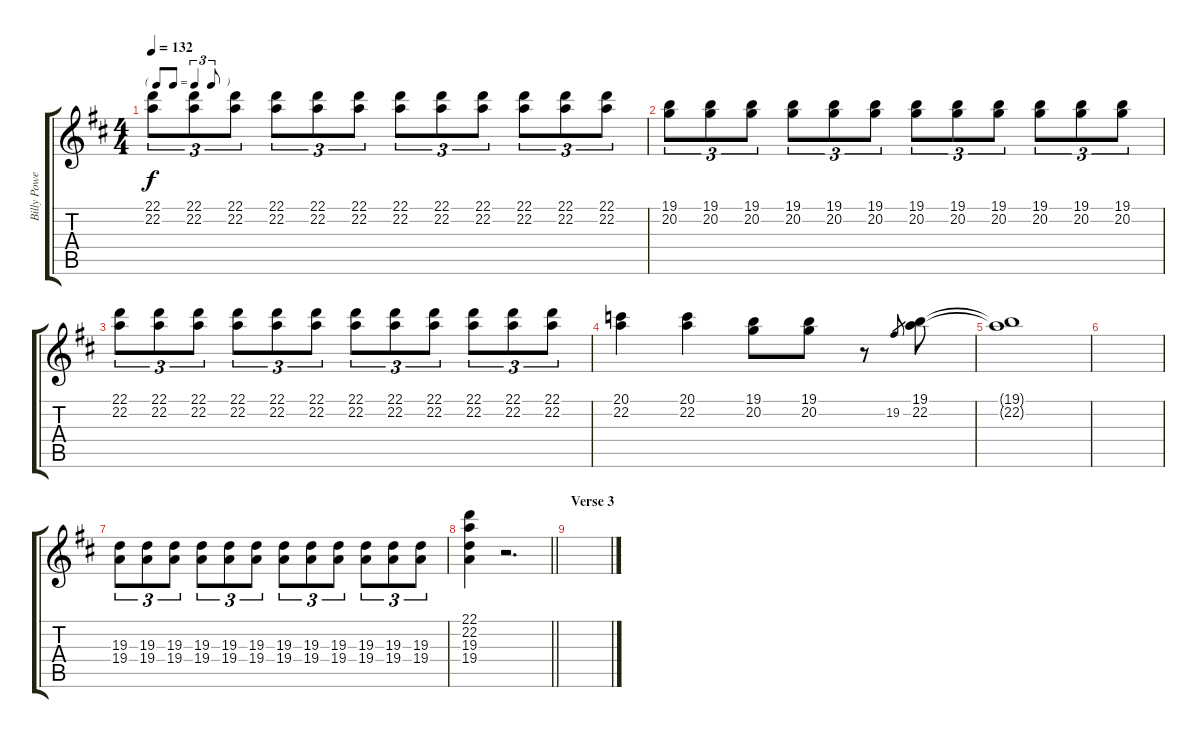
\track ("Billy Powell - Piano (RH)" "Billy Powe") {instrument acousticgrandpiano}
\staff {score tabs}
\tuning (E4 B3 G3 D3 A2 E2) {hide}
\ts (4 4)
\tf triplet8th
\tempo 132
\clef g2
\ks d
(22.1 22.2).8{tu (3 2) dy f} (22.1 22.2).8{tu (3 2)} (22.1 22.2).8{tu (3 2)} (22.1 22.2).8{tu (3 2)} (22.1 22.2).8{tu (3 2)} (22.1 22.2).8{tu (3 2)} (22.1 22.2).8{tu (3 2)} (22.1 22.2).8{tu (3 2)} (22.1 22.2).8{tu (3 2)} (22.1 22.2).8{tu (3 2)} (22.1 22.2).8{tu (3 2)} (22.1 22.2).8{tu (3 2)} |
(19.1 20.2).8{tu (3 2)} (19.1 20.2).8{tu (3 2)} (19.1 20.2).8{tu (3 2)} (19.1 20.2).8{tu (3 2)} (19.1 20.2).8{tu (3 2)} (19.1 20.2).8{tu (3 2)} (19.1 20.2).8{tu (3 2)} (19.1 20.2).8{tu (3 2)} (19.1 20.2).8{tu (3 2)} (19.1 20.2).8{tu (3 2)} (19.1 20.2).8{tu (3 2)} (19.1 20.2).8{tu (3 2)} |
(22.1 22.2).8{tu (3 2)} (22.1 22.2).8{tu (3 2)} (22.1 22.2).8{tu (3 2)} (22.1 22.2).8{tu (3 2)} (22.1 22.2).8{tu (3 2)} (22.1 22.2).8{tu (3 2)} (22.1 22.2).8{tu (3 2)} (22.1 22.2).8{tu (3 2)} (22.1 22.2).8{tu (3 2)} (22.1 22.2).8{tu (3 2)} (22.1 22.2).8{tu (3 2)} (22.1 22.2).8{tu (3 2)} |
(20.1 22.2).4 (20.1 22.2).4 (19.1 20.2).8 (19.1 20.2).8 r.8 19.2.8{gr} (19.1 22.2).8 |
(19.1{t} 22.2{t}).1 |
|
(19.3 19.4).8{tu (3 2)} (19.3 19.4).8{tu (3 2)} (19.3 19.4).8{tu (3 2)} (19.3 19.4).8{tu (3 2)} (19.3 19.4).8{tu (3 2)} (19.3 19.4).8{tu (3 2)} (19.3 19.4).8{tu (3 2)} (19.3 19.4).8{tu (3 2)} (19.3 19.4).8{tu (3 2)} (19.3 19.4).8{tu (3 2)} (19.3 19.4).8{tu (3 2)} (19.3 19.4).8{tu (3 2)} |
\barLineRight lightlight
(22.1 22.2 19.3 19.4).4 r.2{d} |
\section ("" "Verse 3")
